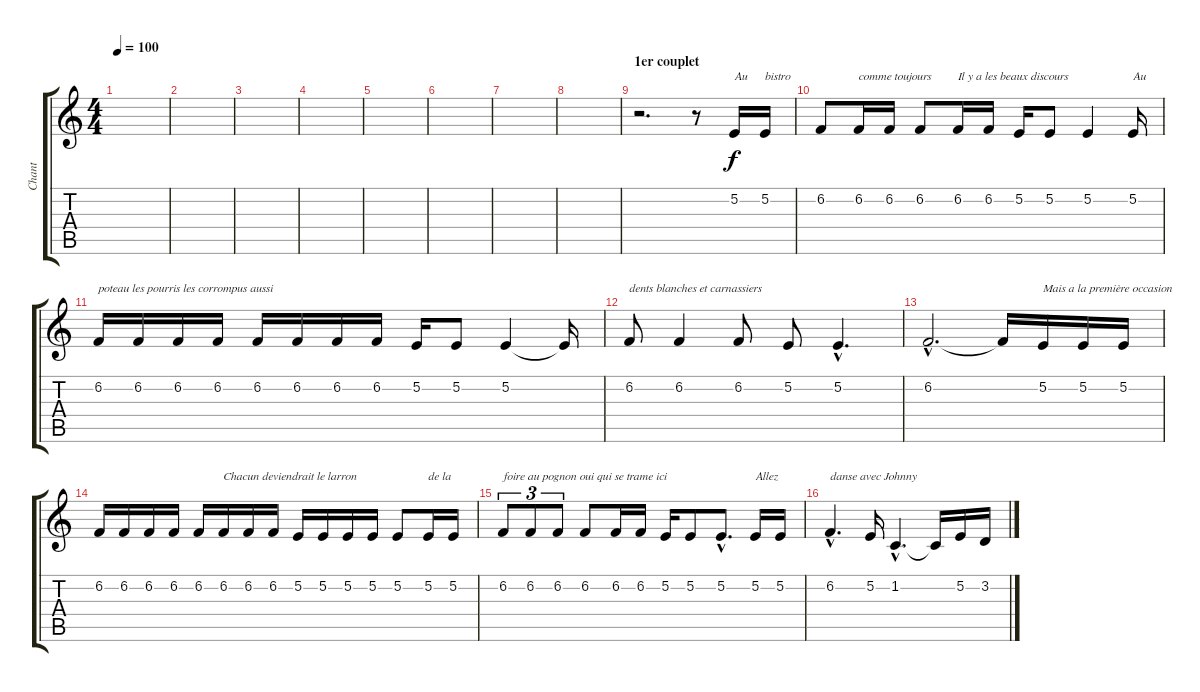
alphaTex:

\track ("Chant" "Chant") {instrument baritonesax}
\staff {score tabs}
\tuning (E4 B3 G3 D3 A2 E2) {hide}
\ts (4 4)
\tempo 100
\clef g2
\ks c
|
|
|
|
|
|
|
|
\section ("" "1er couplet")
r.2{d} r.8 5.2.16{txt "Au"} 5.2.16{txt "bistro"} |
6.2.8 6.2.16{txt "comme toujours"} 6.2.16 6.2.8 6.2.16{txt "Il y a les beaux discours"} 6.2.16 5.2.16 5.2.8 5.2.4 5.2.16{txt "Au"} |
6.2.16{txt "poteau les pourris les corrompus aussi"} 6.2.16 6.2.16 6.2.16 6.2.16 6.2.16 6.2.16 6.2.16 5.2.16 5.2.8 5.2.4 5.2{t}.16 |
6.2.8{txt "dents blanches et carnassiers"} 6.2.4 6.2.8 5.2.8 5.2{hac}.4{d} |
6.2{hac}.2{d} 6.2{t}.16 5.2.16{txt "Mais a la première occasion"} 5.2.16 5.2.16 |
6.2.16 6.2.16 6.2.16 6.2.16 6.2.16 6.2.16{txt "Chacun deviendrait le larron"} 6.2.16 6.2.16 5.2.16 5.2.16 5.2.16 5.2.16 5.2.8 5.2.16{txt "de la"} 5.2.16 |
6.2.8{tu (3 2) txt "foire au pognon oui qui se trame ici"} 6.2.8{tu (3 2)} 6.2.8{tu (3 2)} 6.2.8 6.2.16 6.2.16 5.2.16 5.2.8 5.2{hac}.8{d} 5.2.16{txt "Allez"} 5.2.16 |
6.2{hac}.4{d txt "danse avec Johnny"} 5.2.16 1.2{hac}.4{d} 1.2{t}.16 5.2.16 3.2.16
